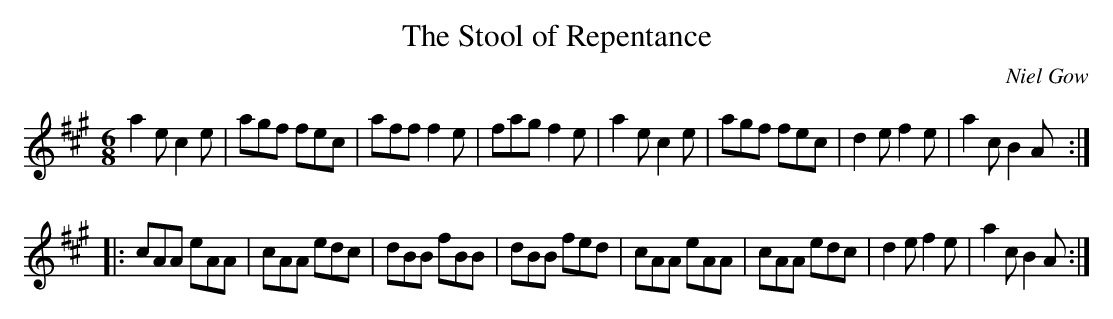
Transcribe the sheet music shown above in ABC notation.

X:1
T:Stool of Repentance, The
C:Niel Gow
M:6/8
K:A
a2e c2e|agf fec|aff f2e|fag f2e|a2e c2e|agf fec|d2e f2e|a2c B2A:|
|:cAA eAA|cAA edc|dBB fBB|dBB fed|cAA eAA|cAA edc|d2e f2e|a2c B2A:|
